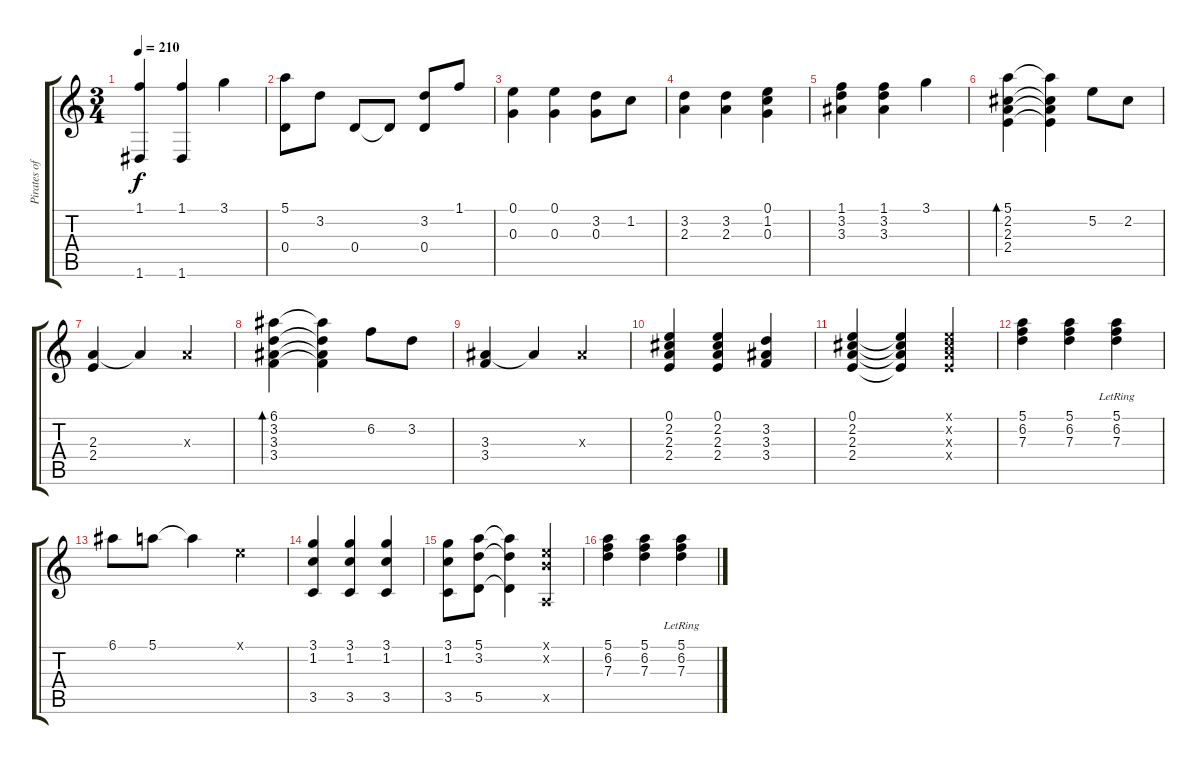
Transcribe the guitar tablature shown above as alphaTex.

\track ("Pirates of the Caribbean" "Pirates of") {instrument acousticguitarsteel}
\staff {score tabs}
\tuning (E4 B3 G3 D3 A2 D2) {hide}
\ts (3 4)
\tempo 210
\clef g2
\ks c
(1.1 1.6).4{dy f} (1.1 1.6).4 3.1.4 |
(5.1 0.4).8 3.2.8 0.4.8 0.4{t}.8 (3.2 0.4).8 1.1.8 |
(0.1 0.3).4 (0.1 0.3).4 (3.2 0.3).8 1.2.8 |
(3.2 2.3).4 (3.2 2.3).4 (0.1 1.2 0.3).4 |
(1.1 3.2 3.3).4 (1.1 3.2 3.3).4 3.1.4 |
(5.1 2.2 2.3 2.4).4{bd 480} (5.1{t} 2.2{t} 2.3{t} 2.4{t}).4 5.2.8 2.2.8 |
(2.3 2.4).4 2.3{t}.4 2.3{x}.4 |
(6.1 3.2 3.3 3.4).4{bd 480} (6.1{t} 3.2{t} 3.3{t} 3.4{t}).4 6.2.8 3.2.8 |
(3.3 3.4).4 3.3{t}.4 3.3{x}.4 |
(0.1 2.2 2.3 2.4).4 (0.1 2.2 2.3 2.4).4 (3.2 3.3 3.4).4 |
(0.1 2.2 2.3 2.4).4 (0.1{t} 2.2{t} 2.3{t} 2.4{t}).4 (0.1{x} 2.2{x} 2.3{x} 2.4{x}).4 |
(5.1 6.2 7.3).4 (5.1 6.2 7.3).4 (5.1 6.2{lr} 7.3{lr}).4 |
6.1.8 5.1.8 5.1{t}.4 0.1{x}.4 |
(3.1 1.2 3.5).4 (3.1 1.2 3.5).4 (3.1 1.2 3.5).4 |
(3.1 1.2 3.5).8 (5.1 3.2 5.5).8 (5.1{t} 3.2{t} 5.5{t}).4 (0.1{x} 0.2{x} 0.5{x}).4 |
(5.1 6.2 7.3).4 (5.1 6.2 7.3).4 (5.1 6.2{lr} 7.3{lr}).4
